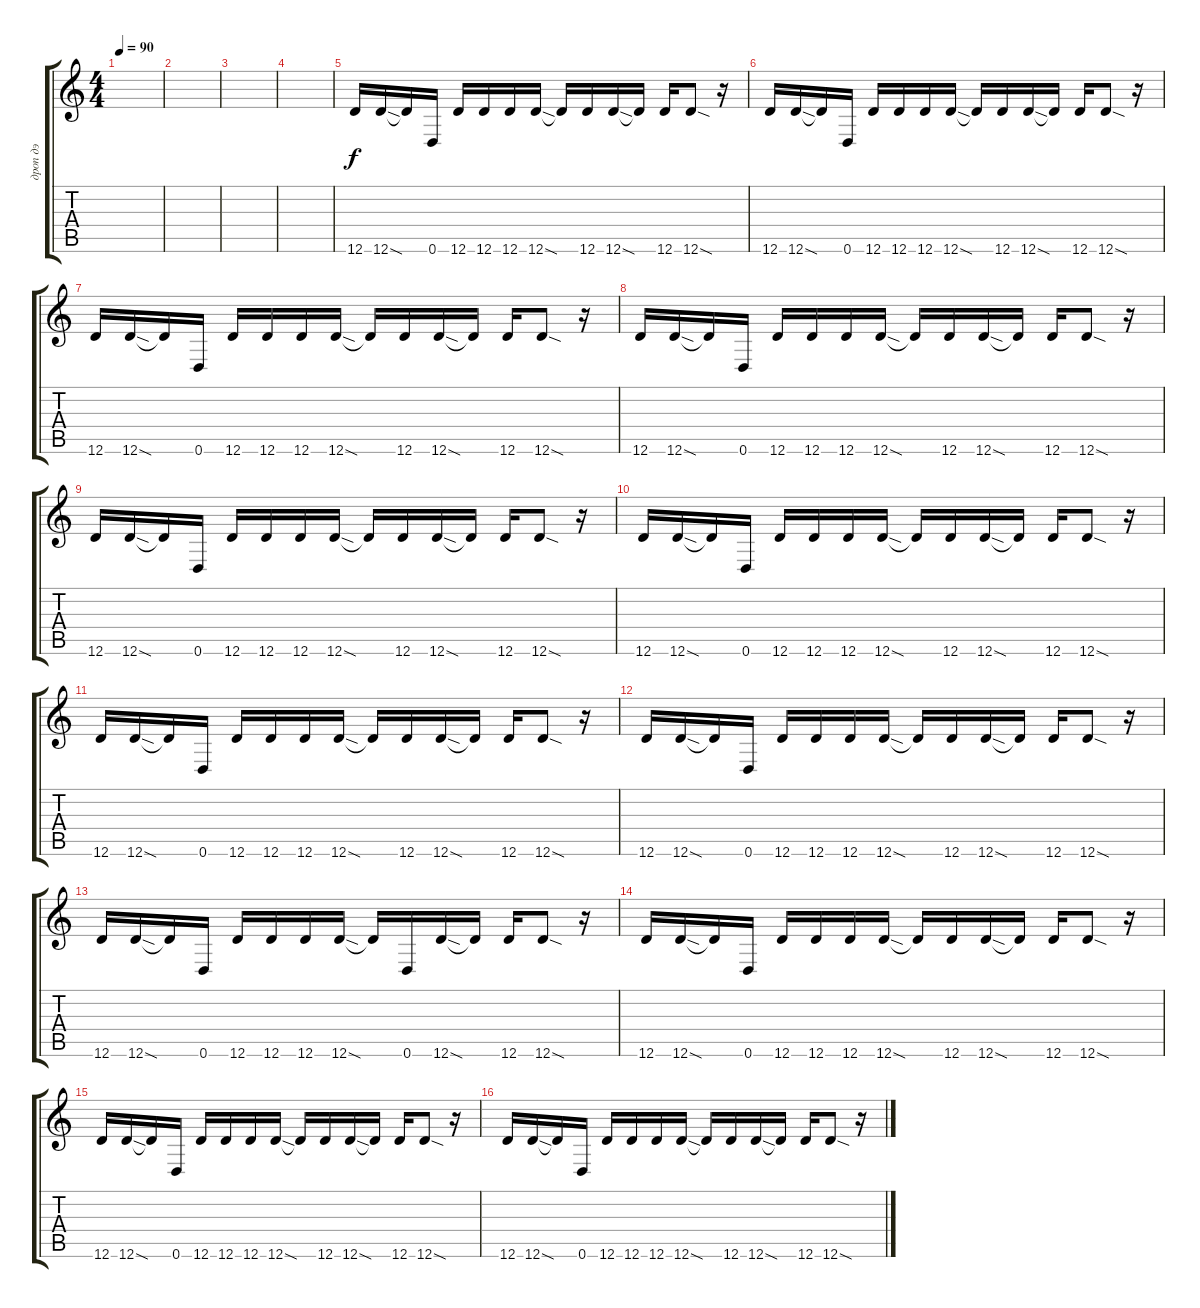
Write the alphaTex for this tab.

\track ("дроп дэ" "дроп дэ") {instrument distortionguitar}
\staff {score tabs}
\tuning (E4 B3 G3 D3 A2 D2) {hide}
\ts (4 4)
\tempo 90
\clef g2
\ks c
|
|
|
|
12.6.16 12.6{sod}.16 12.6{t}.16 0.6.16 12.6.16 12.6.16 12.6.16 12.6{sod}.16 12.6{t}.16 12.6.16 12.6{sod}.16 12.6{t}.16 12.6.16 12.6{sod}.8 r.16 |
12.6.16 12.6{sod}.16 12.6{t}.16 0.6.16 12.6.16 12.6.16 12.6.16 12.6{sod}.16 12.6{t}.16 12.6.16 12.6{sod}.16 12.6{t}.16 12.6.16 12.6{sod}.8 r.16 |
12.6.16 12.6{sod}.16 12.6{t}.16 0.6.16 12.6.16 12.6.16 12.6.16 12.6{sod}.16 12.6{t}.16 12.6.16 12.6{sod}.16 12.6{t}.16 12.6.16 12.6{sod}.8 r.16 |
12.6.16 12.6{sod}.16 12.6{t}.16 0.6.16 12.6.16 12.6.16 12.6.16 12.6{sod}.16 12.6{t}.16 12.6.16 12.6{sod}.16 12.6{t}.16 12.6.16 12.6{sod}.8 r.16 |
12.6.16 12.6{sod}.16 12.6{t}.16 0.6.16 12.6.16 12.6.16 12.6.16 12.6{sod}.16 12.6{t}.16 12.6.16 12.6{sod}.16 12.6{t}.16 12.6.16 12.6{sod}.8 r.16 |
12.6.16 12.6{sod}.16 12.6{t}.16 0.6.16 12.6.16 12.6.16 12.6.16 12.6{sod}.16 12.6{t}.16 12.6.16 12.6{sod}.16 12.6{t}.16 12.6.16 12.6{sod}.8 r.16 |
12.6.16 12.6{sod}.16 12.6{t}.16 0.6.16 12.6.16 12.6.16 12.6.16 12.6{sod}.16 12.6{t}.16 12.6.16 12.6{sod}.16 12.6{t}.16 12.6.16 12.6{sod}.8 r.16 |
12.6.16 12.6{sod}.16 12.6{t}.16 0.6.16 12.6.16 12.6.16 12.6.16 12.6{sod}.16 12.6{t}.16 12.6.16 12.6{sod}.16 12.6{t}.16 12.6.16 12.6{sod}.8 r.16 |
12.6.16 12.6{sod}.16 12.6{t}.16 0.6.16 12.6.16 12.6.16 12.6.16 12.6{sod}.16 12.6{t}.16 0.6.16 12.6{sod}.16 12.6{t}.16 12.6.16 12.6{sod}.8 r.16 |
12.6.16 12.6{sod}.16 12.6{t}.16 0.6.16 12.6.16 12.6.16 12.6.16 12.6{sod}.16 12.6{t}.16 12.6.16 12.6{sod}.16 12.6{t}.16 12.6.16 12.6{sod}.8 r.16 |
12.6.16 12.6{sod}.16 12.6{t}.16 0.6.16 12.6.16 12.6.16 12.6.16 12.6{sod}.16 12.6{t}.16 12.6.16 12.6{sod}.16 12.6{t}.16 12.6.16 12.6{sod}.8 r.16 |
12.6.16 12.6{sod}.16 12.6{t}.16 0.6.16 12.6.16 12.6.16 12.6.16 12.6{sod}.16 12.6{t}.16 12.6.16 12.6{sod}.16 12.6{t}.16 12.6.16 12.6{sod}.8 r.16
